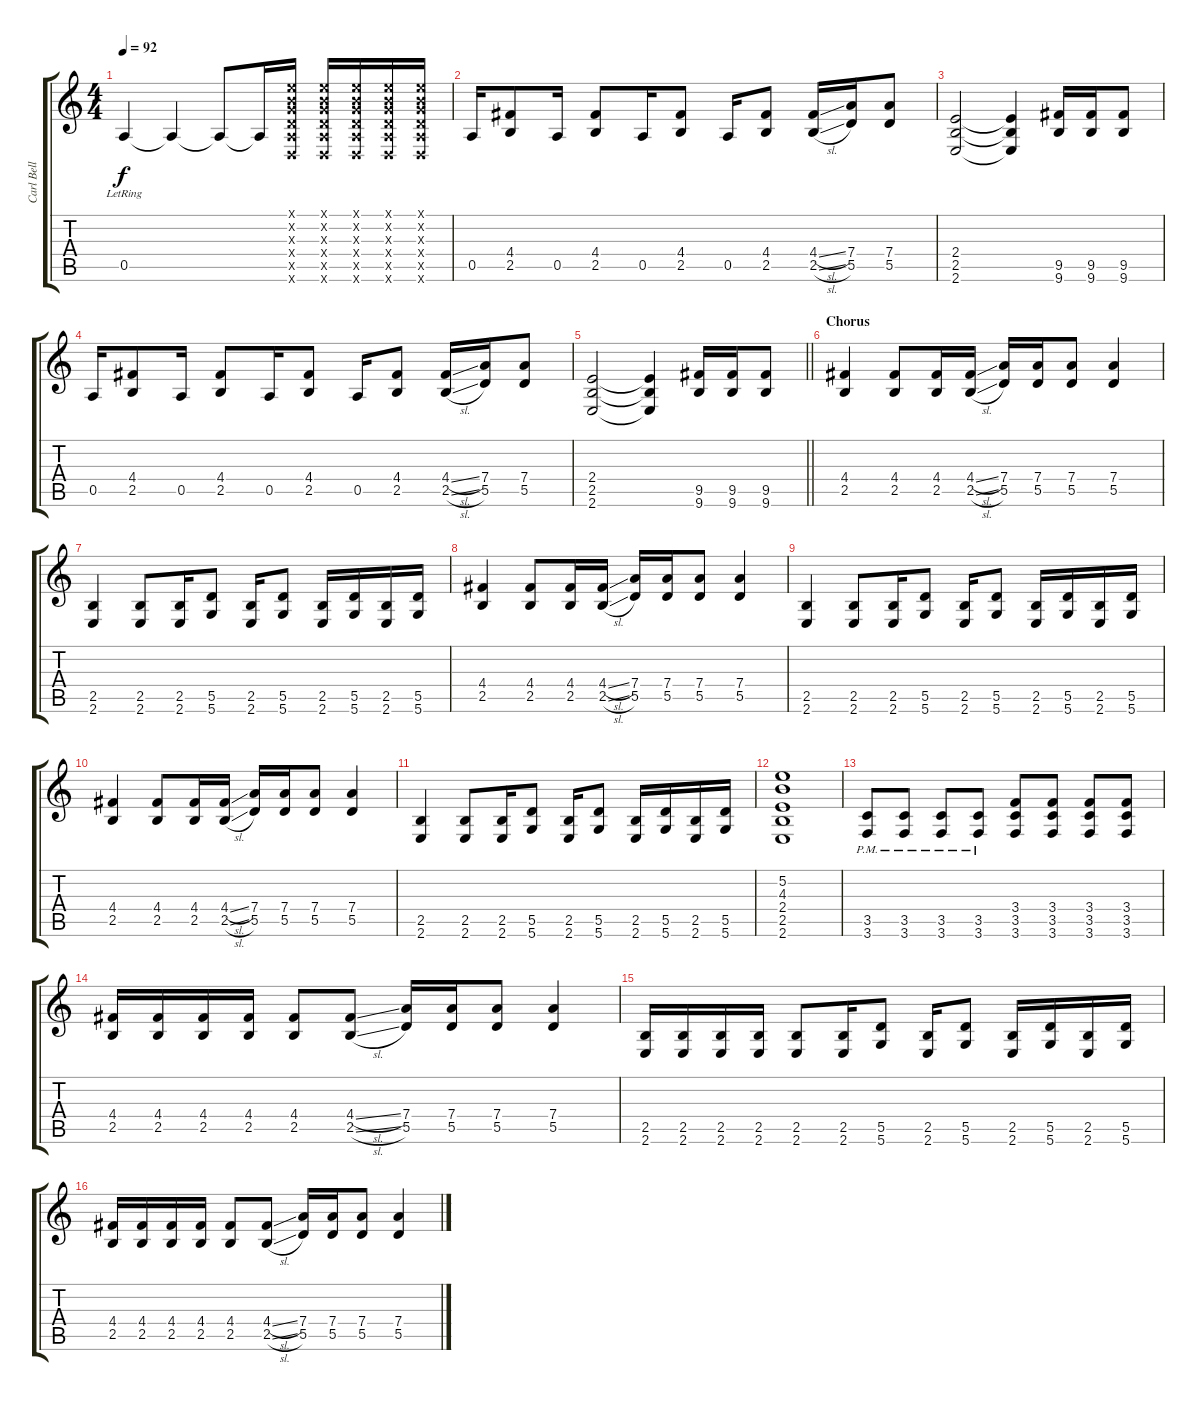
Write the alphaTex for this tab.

\track ("Carl Bell (Lead Guitar)" "Carl Bell ") {instrument distortionguitar}
\staff {score tabs}
\tuning (E4 B3 G3 D3 A2 D2) {hide}
\ts (4 4)
\tempo 92
\clef g2
\ks c
0.5{lr}.4{dy f} 0.5{t}.4 0.5{t}.8 0.5{t}.16 (0.1{x} 0.2{x} 0.3{x} 0.4{x} 0.5{x} 0.6{x}).16{volume 16 instrument distortionguitar} (0.1{x} 0.2{x} 0.3{x} 0.4{x} 0.5{x} 0.6{x}).16 (0.1{x} 0.2{x} 0.3{x} 0.4{x} 0.5{x} 0.6{x}).16 (0.1{x} 0.2{x} 0.3{x} 0.4{x} 0.5{x} 0.6{x}).16 (0.1{x} 0.2{x} 0.3{x} 0.4{x} 0.5{x} 0.6{x}).16 |
0.5.16 (4.4 2.5).8 0.5.16 (4.4 2.5).8 0.5.16 (4.4 2.5).8 0.5.16 (4.4 2.5).8 (4.4{sl} 2.5{sl}).16 (7.4 5.5).16 (7.4 5.5).8 |
(2.4 2.5 2.6).2 (2.4{t} 2.5{t} 2.6{t}).4 (9.5 9.6).16 (9.5 9.6).16 (9.5 9.6).8 |
0.5.16 (4.4 2.5).8 0.5.16 (4.4 2.5).8 0.5.16 (4.4 2.5).8 0.5.16 (4.4 2.5).8 (4.4{sl} 2.5{sl}).16 (7.4 5.5).16 (7.4 5.5).8 |
\barLineRight lightlight
(2.4 2.5 2.6).2 (2.4{t} 2.5{t} 2.6{t}).4 (9.5 9.6).16 (9.5 9.6).16 (9.5 9.6).8 |
\section ("" "Chorus")
(4.4 2.5).4 (4.4 2.5).8 (4.4 2.5).16 (4.4{sl} 2.5{sl}).16 (7.4 5.5).16 (7.4 5.5).16 (7.4 5.5).8 (7.4 5.5).4 |
(2.5 2.6).4 (2.5 2.6).8 (2.5 2.6).16 (5.5 5.6).8 (2.5 2.6).16 (5.5 5.6).8 (2.5 2.6).16 (5.5 5.6).16 (2.5 2.6).16 (5.5 5.6).16 |
(4.4 2.5).4 (4.4 2.5).8 (4.4 2.5).16 (4.4{sl} 2.5{sl}).16 (7.4 5.5).16 (7.4 5.5).16 (7.4 5.5).8 (7.4 5.5).4 |
(2.5 2.6).4 (2.5 2.6).8 (2.5 2.6).16 (5.5 5.6).8 (2.5 2.6).16 (5.5 5.6).8 (2.5 2.6).16 (5.5 5.6).16 (2.5 2.6).16 (5.5 5.6).16 |
(4.4 2.5).4 (4.4 2.5).8 (4.4 2.5).16 (4.4{sl} 2.5{sl}).16 (7.4 5.5).16 (7.4 5.5).16 (7.4 5.5).8 (7.4 5.5).4 |
(2.5 2.6).4 (2.5 2.6).8 (2.5 2.6).16 (5.5 5.6).8 (2.5 2.6).16 (5.5 5.6).8 (2.5 2.6).16 (5.5 5.6).16 (2.5 2.6).16 (5.5 5.6).16 |
(5.2 4.3 2.4 2.5 2.6).1 |
(3.5{pm} 3.6{pm}).8 (3.5{pm} 3.6{pm}).8 (3.5{pm} 3.6{pm}).8 (3.5{pm} 3.6{pm}).8 (3.4 3.5 3.6).8 (3.4 3.5 3.6).8 (3.4 3.5 3.6).8 (3.4 3.5 3.6).8 |
(4.4 2.5).16 (4.4 2.5).16 (4.4 2.5).16 (4.4 2.5).16 (4.4 2.5).8 (4.4{sl} 2.5{sl}).8 (7.4 5.5).16 (7.4 5.5).16 (7.4 5.5).8 (7.4 5.5).4 |
(2.5 2.6).16 (2.5 2.6).16 (2.5 2.6).16 (2.5 2.6).16 (2.5 2.6).8 (2.5 2.6).16 (5.5 5.6).8 (2.5 2.6).16 (5.5 5.6).8 (2.5 2.6).16 (5.5 5.6).16 (2.5 2.6).16 (5.5 5.6).16 |
(4.4 2.5).16 (4.4 2.5).16 (4.4 2.5).16 (4.4 2.5).16 (4.4 2.5).8 (4.4{sl} 2.5{sl}).8 (7.4 5.5).16 (7.4 5.5).16 (7.4 5.5).8 (7.4 5.5).4
